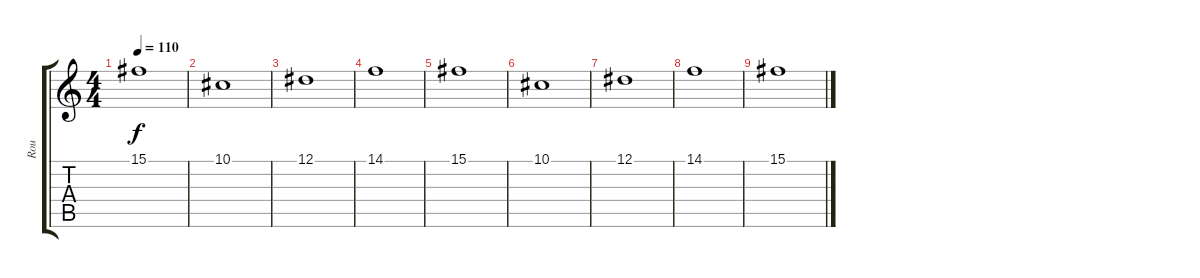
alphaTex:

\track ("Rou" "Rou") {instrument pad2warm}
\staff {score tabs}
\tuning (Eb4 Bb3 Gb3 Db3 Ab2 Db2) {hide}
\ts (4 4)
\tempo 110
\clef g2
\ks c
15.1.1{dy f} |
10.1.1 |
12.1.1 |
14.1.1 |
15.1.1 |
10.1.1 |
12.1.1 |
14.1.1 |
15.1.1
